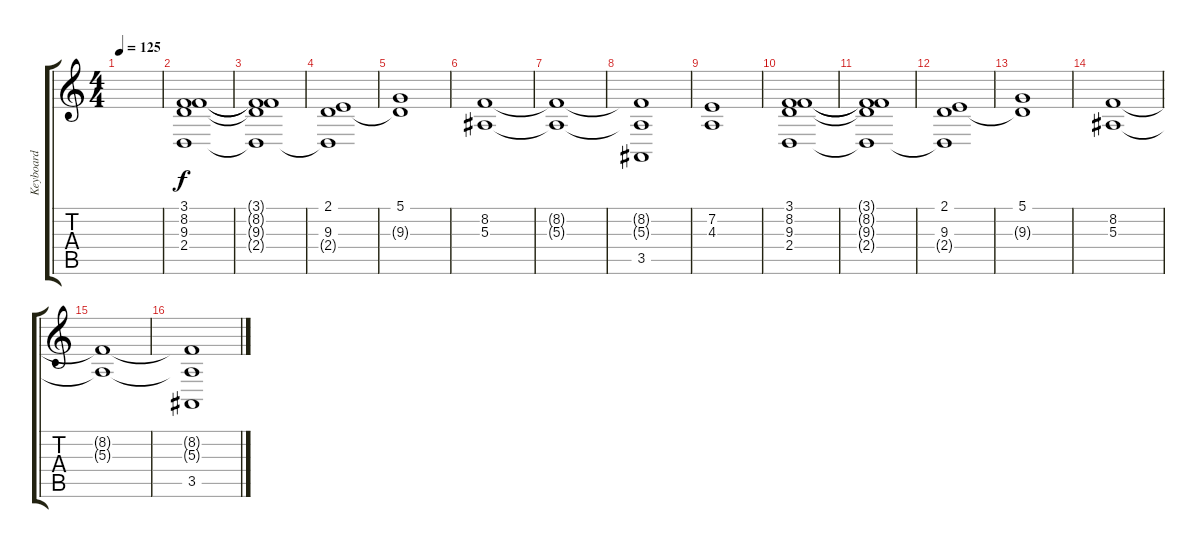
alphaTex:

\track ("Keyboard" "Keyboard") {instrument stringensemble2}
\staff {score tabs}
\tuning (D4 A3 F3 C3 G2 D2) {hide}
\ts (4 4)
\tempo 125
\clef g2
\ks c
|
(3.1 8.2 9.3 2.4).1 |
(3.1{t} 8.2{t} 9.3{t} 2.4{t}).1 |
(2.1 9.3 2.4{t}).1 |
(5.1 9.3{t}).1 |
(8.2 5.3).1 |
(8.2{t} 5.3{t}).1 |
(8.2{t} 5.3{t} 3.5).1 |
(7.2 4.3).1 |
(3.1 8.2 9.3 2.4).1 |
(3.1{t} 8.2{t} 9.3{t} 2.4{t}).1 |
(2.1 9.3 2.4{t}).1 |
(5.1 9.3{t}).1 |
(8.2 5.3).1 |
(8.2{t} 5.3{t}).1 |
(8.2{t} 5.3{t} 3.5).1
